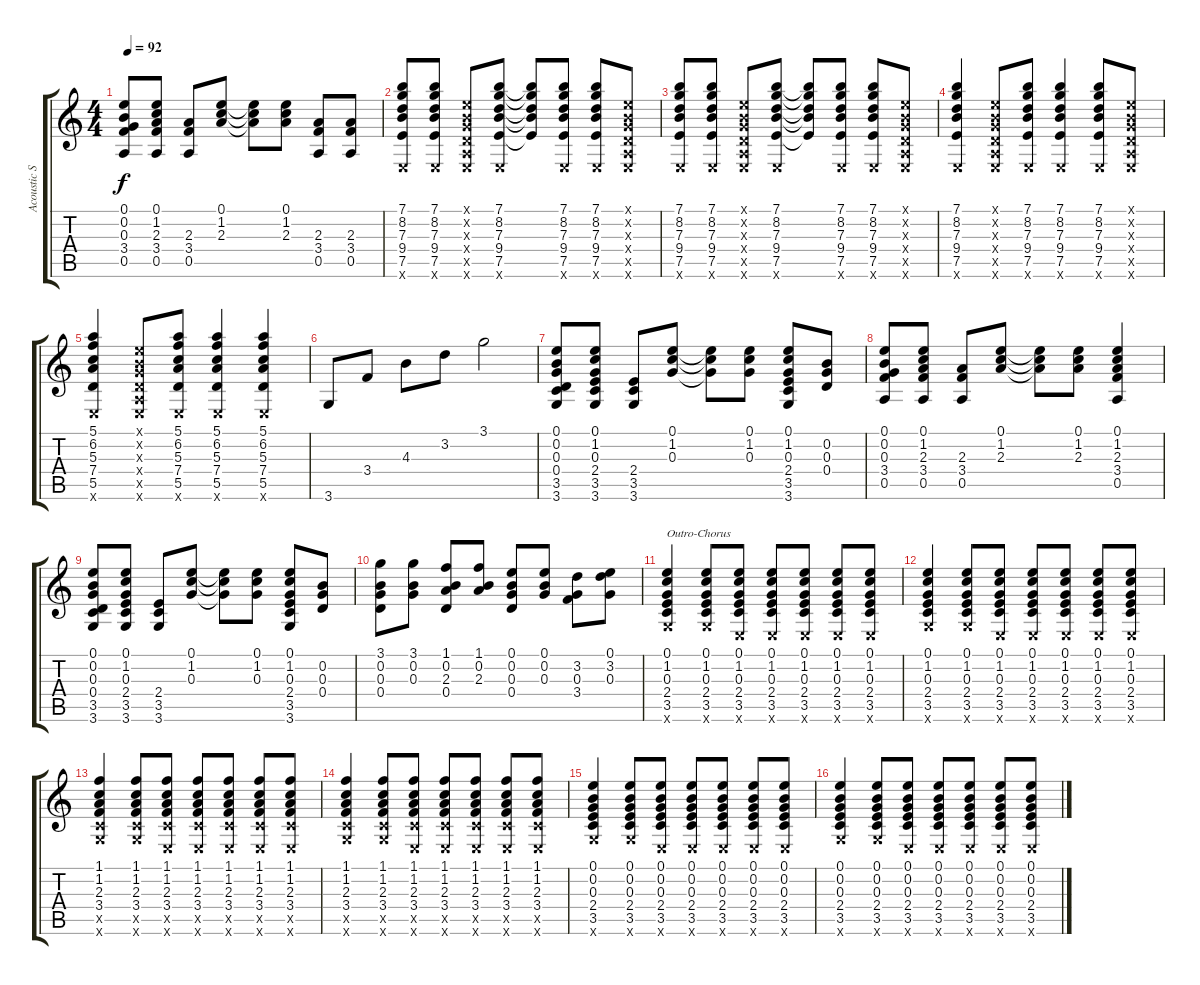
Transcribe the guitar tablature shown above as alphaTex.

\track ("Acoustic Standard" "Acoustic S") {instrument acousticguitarsteel}
\staff {score tabs}
\tuning (E4 B3 G3 D3 A2 E2) {hide}
\ts (4 4)
\tempo 92
\clef g2
\ks c
(0.1 0.2 0.3 3.4 0.5).8{dy f} (0.1 1.2 2.3 3.4 0.5).8 (2.3 3.4 0.5).8 (0.1 1.2 2.3).8 (0.1{t} 1.2{t} 2.3{t}).8 (0.1 1.2 2.3).8 (2.3 3.4 0.5).8 (2.3 3.4 0.5).8 |
(7.1 8.2 7.3 9.4 7.5 0.6{x}).8 (7.1 8.2 7.3 9.4 7.5 0.6{x}).8 (0.1{x} 0.2{x} 0.3{x} 0.4{x} 0.5{x} 0.6{x}).8 (7.1 8.2 7.3 9.4 7.5 0.6{x}).8 (7.1{t} 8.2{t} 7.3{t} 9.4{t} 7.5{t}).8 (7.1 8.2 7.3 9.4 7.5 0.6{x}).8 (7.1 8.2 7.3 9.4 7.5 0.6{x}).8 (0.1{x} 0.2{x} 0.3{x} 0.4{x} 0.5{x} 0.6{x}).8 |
(7.1 8.2 7.3 9.4 7.5 0.6{x}).8 (7.1 8.2 7.3 9.4 7.5 0.6{x}).8 (0.1{x} 0.2{x} 0.3{x} 0.4{x} 0.5{x} 0.6{x}).8 (7.1 8.2 7.3 9.4 7.5 0.6{x}).8 (7.1{t} 8.2{t} 7.3{t} 9.4{t} 7.5{t}).8 (7.1 8.2 7.3 9.4 7.5 0.6{x}).8 (7.1 8.2 7.3 9.4 7.5 0.6{x}).8 (0.1{x} 0.2{x} 0.3{x} 0.4{x} 0.5{x} 0.6{x}).8 |
(7.1 8.2 7.3 9.4 7.5 0.6{x}).4 (0.1{x} 0.2{x} 0.3{x} 0.4{x} 0.5{x} 0.6{x}).8 (7.1 8.2 7.3 9.4 7.5 0.6{x}).8 (7.1 8.2 7.3 9.4 7.5 0.6{x}).4 (7.1 8.2 7.3 9.4 7.5 0.6{x}).8 (0.1{x} 0.2{x} 0.3{x} 0.4{x} 0.5{x} 0.6{x}).8 |
(5.1 6.2 5.3 7.4 5.5 0.6{x}).4 (0.1{x} 0.2{x} 0.3{x} 0.4{x} 0.5{x} 0.6{x}).8 (5.1 6.2 5.3 7.4 5.5 0.6{x}).8 (5.1 6.2 5.3 7.4 5.5 0.6{x}).4 (5.1 6.2 5.3 7.4 5.5 0.6{x}).4 |
3.6.8 3.4.8 4.3.8 3.2.8 3.1.2 |
(0.1 0.2 0.3 0.4 3.5 3.6).8 (0.1 1.2 0.3 2.4 3.5 3.6).8 (2.4 3.5 3.6).8 (0.1 1.2 0.3).8 (0.1{t} 1.2{t} 0.3{t}).8 (0.1 1.2 0.3).8 (0.1 1.2 0.3 2.4 3.5 3.6).8 (0.2 0.3 0.4).8 |
(0.1 0.2 0.3 3.4 0.5).8 (0.1 1.2 2.3 3.4 0.5).8 (2.3 3.4 0.5).8 (0.1 1.2 2.3).8 (0.1{t} 1.2{t} 2.3{t}).8 (0.1 1.2 2.3).8 (0.1 1.2 2.3 3.4 0.5).4 |
(0.1 0.2 0.3 0.4 3.5 3.6).8 (0.1 1.2 0.3 2.4 3.5 3.6).8 (2.4 3.5 3.6).8 (0.1 1.2 0.3).8 (0.1{t} 1.2{t} 0.3{t}).8 (0.1 1.2 0.3).8 (0.1 1.2 0.3 2.4 3.5 3.6).8 (0.2 0.3 0.4).8 |
(3.1 0.2 0.3 0.4).8 (3.1 0.2 0.3).8 (1.1 0.2 2.3 0.4).8 (1.1 0.2 2.3).8 (0.1 0.2 0.3 0.4).8 (0.1 0.2 0.3).8 (3.2 0.3 3.4).8 (0.1 3.2 0.3).8 |
(0.1 1.2 0.3 2.4 3.5 3.6{x}).4{txt "Outro-Chorus"} (0.1 1.2 0.3 2.4 3.5 3.6{x}).8 (0.1 1.2 0.3 2.4 3.5 0.6{x}).8 (0.1 1.2 0.3 2.4 3.5 0.6{x}).8 (0.1 1.2 0.3 2.4 3.5 0.6{x}).8 (0.1 1.2 0.3 2.4 3.5 0.6{x}).8 (0.1 1.2 0.3 2.4 3.5 0.6{x}).8 |
(0.1 1.2 0.3 2.4 3.5 3.6{x}).4 (0.1 1.2 0.3 2.4 3.5 3.6{x}).8 (0.1 1.2 0.3 2.4 3.5 0.6{x}).8 (0.1 1.2 0.3 2.4 3.5 0.6{x}).8 (0.1 1.2 0.3 2.4 3.5 0.6{x}).8 (0.1 1.2 0.3 2.4 3.5 0.6{x}).8 (0.1 1.2 0.3 2.4 3.5 0.6{x}).8 |
(1.1 1.2 2.3 3.4 3.5{x} 3.6{x}).4 (1.1 1.2 2.3 3.4 3.5{x} 3.6{x}).8 (1.1 1.2 2.3 3.4 3.5{x} 0.6{x}).8 (1.1 1.2 2.3 3.4 3.5{x} 0.6{x}).8 (1.1 1.2 2.3 3.4 3.5{x} 0.6{x}).8 (1.1 1.2 2.3 3.4 3.5{x} 0.6{x}).8 (1.1 1.2 2.3 3.4 3.5{x} 0.6{x}).8 |
(1.1 1.2 2.3 3.4 3.5{x} 3.6{x}).4 (1.1 1.2 2.3 3.4 3.5{x} 3.6{x}).8 (1.1 1.2 2.3 3.4 3.5{x} 0.6{x}).8 (1.1 1.2 2.3 3.4 3.5{x} 0.6{x}).8 (1.1 1.2 2.3 3.4 3.5{x} 0.6{x}).8 (1.1 1.2 2.3 3.4 3.5{x} 0.6{x}).8 (1.1 1.2 2.3 3.4 3.5{x} 0.6{x}).8 |
(0.1 0.2 0.3 2.4 3.5 3.6{x}).4 (0.1 0.2 0.3 2.4 3.5 3.6{x}).8 (0.1 0.2 0.3 2.4 3.5 0.6{x}).8 (0.1 0.2 0.3 2.4 3.5 0.6{x}).8 (0.1 0.2 0.3 2.4 3.5 0.6{x}).8 (0.1 0.2 0.3 2.4 3.5 0.6{x}).8 (0.1 0.2 0.3 2.4 3.5 0.6{x}).8 |
(0.1 0.2 0.3 2.4 3.5 3.6{x}).4 (0.1 0.2 0.3 2.4 3.5 3.6{x}).8 (0.1 0.2 0.3 2.4 3.5 0.6{x}).8 (0.1 0.2 0.3 2.4 3.5 0.6{x}).8 (0.1 0.2 0.3 2.4 3.5 0.6{x}).8 (0.1 0.2 0.3 2.4 3.5 0.6{x}).8 (0.1 0.2 0.3 2.4 3.5 0.6{x}).8
